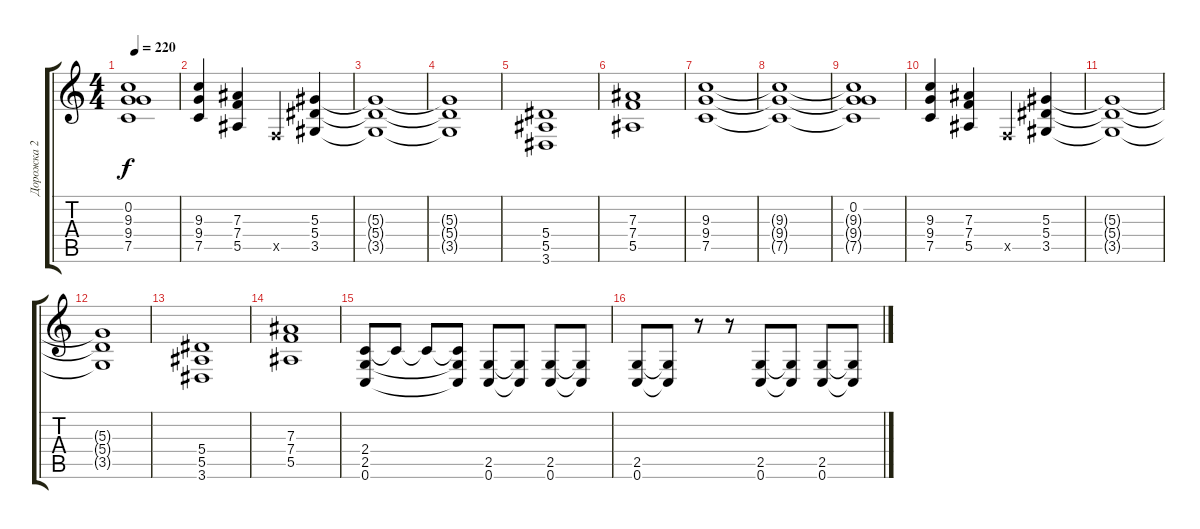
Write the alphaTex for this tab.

\track ("Дорожка 2" "Дорожка 2") {instrument distortionguitar}
\staff {score tabs}
\tuning (C4 G3 Eb3 Bb2 F2 C2) {hide}
\ts (4 4)
\tempo 220
\clef g2
\ks c
(0.2 9.3{t} 9.4{t} 7.5{t}).1{dy f} |
(9.3 9.4 7.5).4 (7.3 7.4 5.5).4 0.5{x}.4 (5.3 5.4 3.5).4 |
(5.3{t} 5.4{t} 3.5{t}).1 |
(5.3{t} 5.4{t} 3.5{t}).1 |
(5.4 5.5 3.6).1 |
(7.3 7.4 5.5).1 |
(9.3 9.4 7.5).1 |
(9.3{t} 9.4{t} 7.5{t}).1 |
(0.2 9.3{t} 9.4{t} 7.5{t}).1 |
(9.3 9.4 7.5).4 (7.3 7.4 5.5).4 0.5{x}.4 (5.3 5.4 3.5).4 |
(5.3{t} 5.4{t} 3.5{t}).1 |
(5.3{t} 5.4{t} 3.5{t}).1 |
(5.4 5.5 3.6).1 |
(7.3 7.4 5.5).1 |
(2.4 2.5 0.6).8 2.4{t}.8 2.4{t}.8 (2.4{t} 2.5{t} 0.6{t}).8 (2.5 0.6).8 (2.5{t} 0.6{t}).8 (2.5 0.6).8 (2.5{t} 0.6{t}).8 |
(2.5 0.6).8 (2.5{t} 0.6{t}).8 r.8 r.8 (2.5 0.6).8 (2.5{t} 0.6{t}).8 (2.5 0.6).8 (2.5{t} 0.6{t}).8
